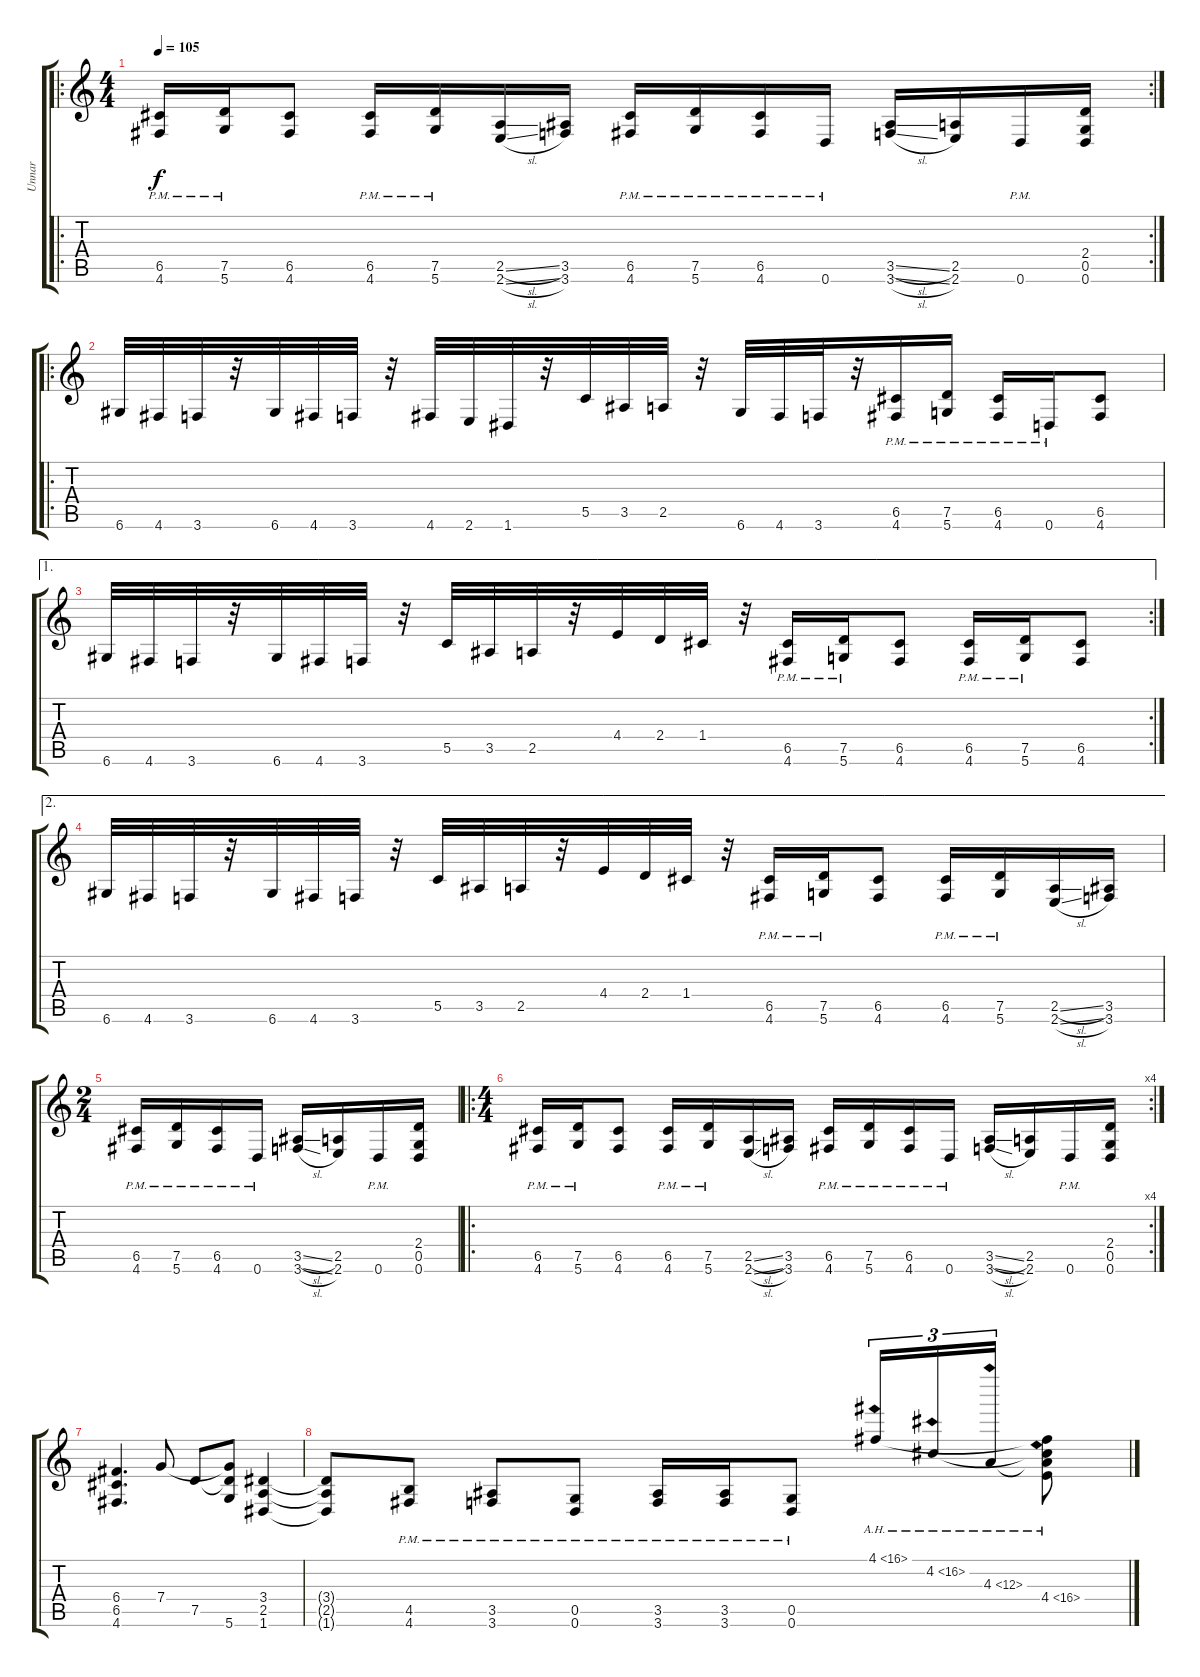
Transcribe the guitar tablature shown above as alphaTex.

\track ("Unnar" "Unnar") {instrument distortionguitar}
\staff {score tabs}
\tuning (D4 A3 F3 C3 G2 D2) {hide}
\ro
\rc 2
\ts (4 4)
\tempo 105
\clef g2
\ks c
(6.5{pm} 4.6{pm}).16{dy f} (7.5{pm} 5.6{pm}).16 (6.5 4.6).8 (6.5{pm} 4.6{pm}).16 (7.5{pm} 5.6{pm}).16 (2.5{sl} 2.6{sl}).16 (3.5 3.6).16 (6.5{pm} 4.6{pm}).16 (7.5{pm} 5.6{pm}).16 (6.5{pm} 4.6{pm}).16 0.6{pm}.16 (3.5{sl} 3.6{sl}).16 (2.5 2.6).16 0.6{pm}.16 (2.4 0.5 0.6).16 |
\ro
6.6.32 4.6.32 3.6.32 r.32 6.6.32 4.6.32 3.6.32 r.32 4.6.32 2.6.32 1.6.32 r.32 5.5.32 3.5.32 2.5.32 r.32 6.6.32 4.6.32 3.6.32 r.32 (6.5{pm} 4.6{pm}).16 (7.5{pm} 5.6{pm}).16 (6.5{pm} 4.6{pm}).16 0.6{pm}.16 (6.5 4.6).8 |
\ae 1
\rc 2
6.6.32 4.6.32 3.6.32 r.32 6.6.32 4.6.32 3.6.32 r.32 5.5.32 3.5.32 2.5.32 r.32 4.4.32 2.4.32 1.4.32 r.32 (6.5{pm} 4.6{pm}).16 (7.5{pm} 5.6{pm}).16 (6.5 4.6).8 (6.5{pm} 4.6{pm}).16 (7.5{pm} 5.6{pm}).16 (6.5 4.6).8 |
\ae 2
6.6.32 4.6.32 3.6.32 r.32 6.6.32 4.6.32 3.6.32 r.32 5.5.32 3.5.32 2.5.32 r.32 4.4.32 2.4.32 1.4.32 r.32 (6.5{pm} 4.6{pm}).16 (7.5{pm} 5.6{pm}).16 (6.5 4.6).8 (6.5{pm} 4.6{pm}).16 (7.5{pm} 5.6{pm}).16 (2.5{sl} 2.6{sl}).16 (3.5 3.6).16 |
\ts (2 4)
(6.5{pm} 4.6{pm}).16 (7.5{pm} 5.6{pm}).16 (6.5{pm} 4.6{pm}).16 0.6{pm}.16 (3.5{sl} 3.6{sl}).16 (2.5 2.6).16 0.6{pm}.16 (2.4 0.5 0.6).16 |
\ro
\rc 4
\ts (4 4)
(6.5{pm} 4.6{pm}).16 (7.5{pm} 5.6{pm}).16 (6.5 4.6).8 (6.5{pm} 4.6{pm}).16 (7.5{pm} 5.6{pm}).16 (2.5{sl} 2.6{sl}).16 (3.5 3.6).16 (6.5{pm} 4.6{pm}).16 (7.5{pm} 5.6{pm}).16 (6.5{pm} 4.6{pm}).16 0.6{pm}.16 (3.5{sl} 3.6{sl}).16 (2.5 2.6).16 0.6{pm}.16 (2.4 0.5 0.6).16 |
(6.4 6.5 4.6).4{d} 7.4.8 7.5.8 (7.4{t} 7.5{t} 5.6).8 (3.4 2.5 1.6).4 |
(3.4{t} 2.5{t} 1.6{t}).8 (4.5{pm} 4.6{pm}).8 (3.5{pm} 3.6{pm}).8 (0.5{pm} 0.6{pm}).8 (3.5{pm} 3.6{pm}).16 (3.5{pm} 3.6{pm}).16 (0.5{pm} 0.6{pm}).8 4.1{ah 12}.16{tu (3 2)} 4.2{ah 12}.16{tu (3 2)} 4.3{ah 8}.16{tu (3 2)} (4.1{t} 4.2{t} 4.3{t} 4.4{ah 12}).8
